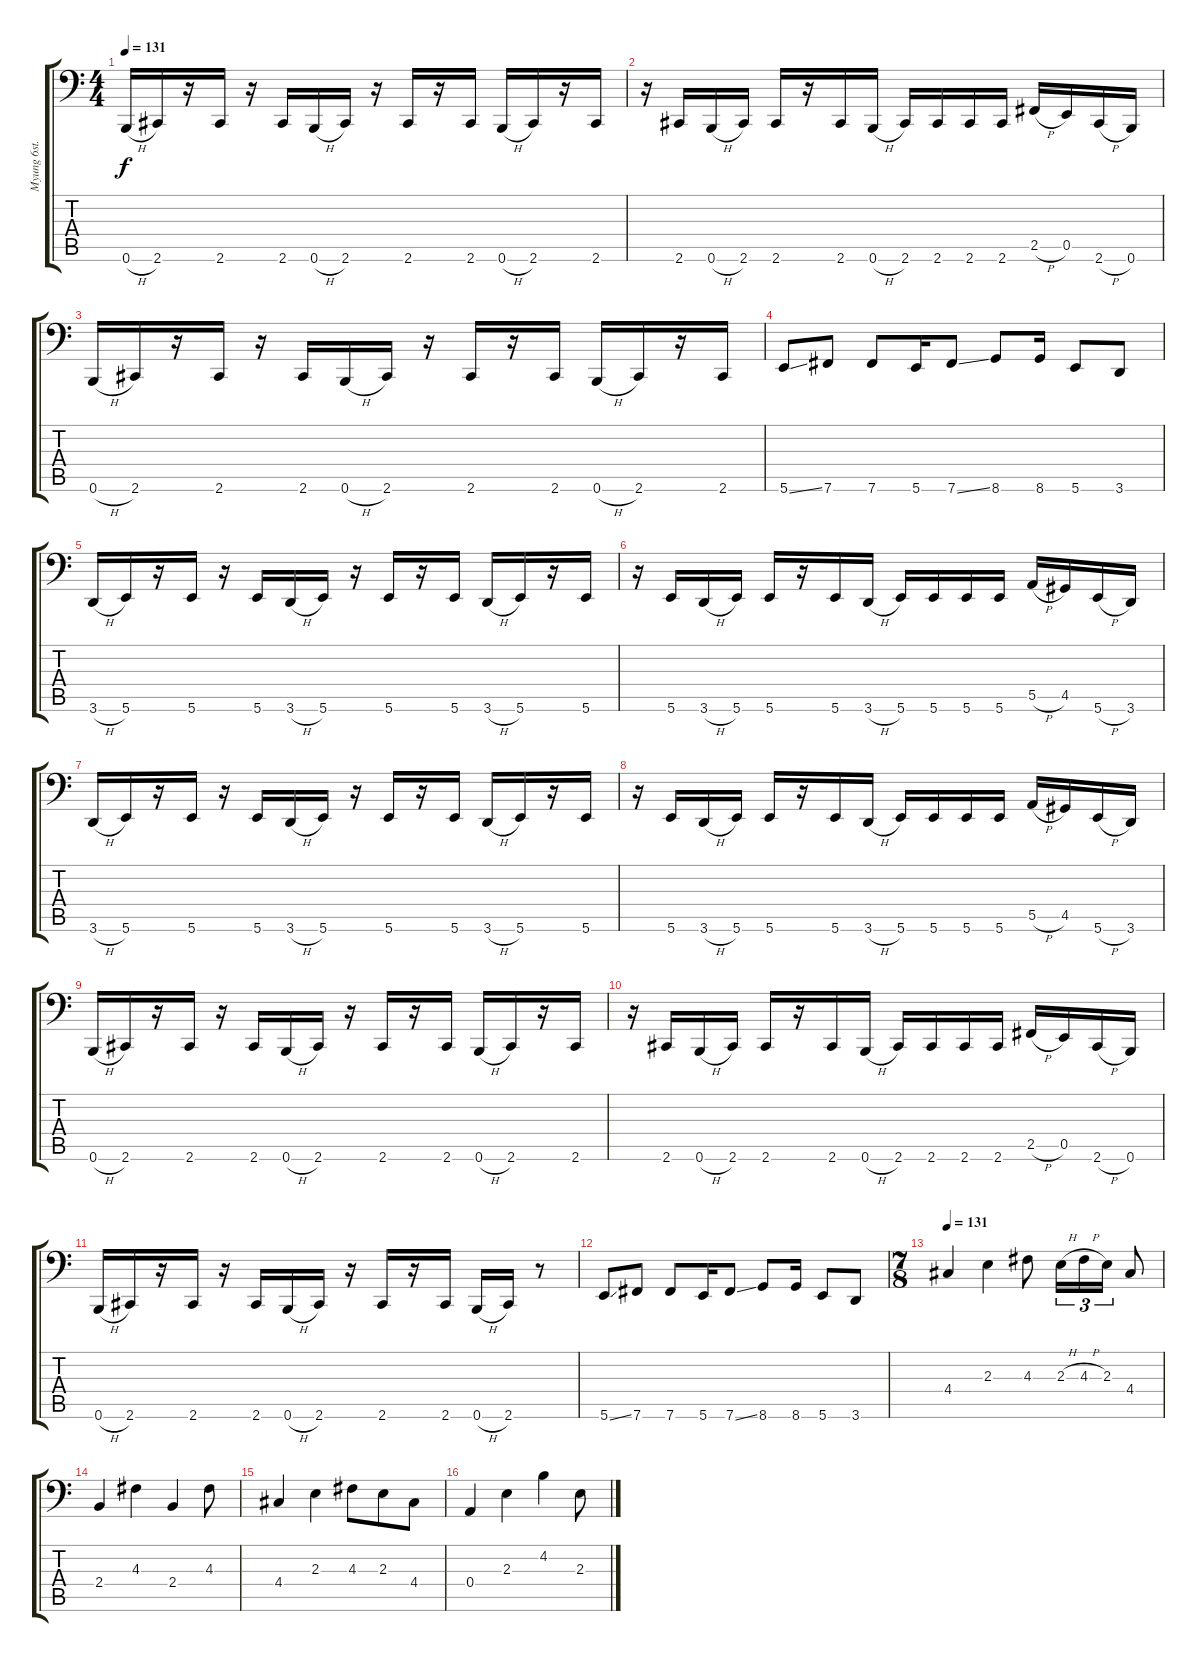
\track ("Myung 6st." "Myung 6st.") {instrument electricbasspick}
\staff {score tabs}
\tuning (C3 G2 D2 A1 E1 B0) {hide}
\ts (4 4)
\tempo 131
\clef f4
\ks c
0.6{h}.16{dy f} 2.6.16 r.16 2.6.16 r.16 2.6.16 0.6{h}.16 2.6.16 r.16 2.6.16 r.16 2.6.16 0.6{h}.16 2.6.16 r.16 2.6.16 |
r.16 2.6.16 0.6{h}.16 2.6.16 2.6.16 r.16 2.6.16 0.6{h}.16 2.6.16 2.6.16 2.6.16 2.6.16 2.5{h}.16 0.5.16 2.6{h}.16 0.6.16 |
0.6{h}.16 2.6.16 r.16 2.6.16 r.16 2.6.16 0.6{h}.16 2.6.16 r.16 2.6.16 r.16 2.6.16 0.6{h}.16 2.6.16 r.16 2.6.16 |
5.6{ss}.8 7.6.8 7.6.8 5.6.16 7.6{ss}.8 8.6.8 8.6.16 5.6.8 3.6.8 |
3.6{h}.16 5.6.16 r.16 5.6.16 r.16 5.6.16 3.6{h}.16 5.6.16 r.16 5.6.16 r.16 5.6.16 3.6{h}.16 5.6.16 r.16 5.6.16 |
r.16 5.6.16 3.6{h}.16 5.6.16 5.6.16 r.16 5.6.16 3.6{h}.16 5.6.16 5.6.16 5.6.16 5.6.16 5.5{h}.16 4.5.16 5.6{h}.16 3.6.16 |
3.6{h}.16 5.6.16 r.16 5.6.16 r.16 5.6.16 3.6{h}.16 5.6.16 r.16 5.6.16 r.16 5.6.16 3.6{h}.16 5.6.16 r.16 5.6.16 |
r.16 5.6.16 3.6{h}.16 5.6.16 5.6.16 r.16 5.6.16 3.6{h}.16 5.6.16 5.6.16 5.6.16 5.6.16 5.5{h}.16 4.5.16 5.6{h}.16 3.6.16 |
0.6{h}.16 2.6.16 r.16 2.6.16 r.16 2.6.16 0.6{h}.16 2.6.16 r.16 2.6.16 r.16 2.6.16 0.6{h}.16 2.6.16 r.16 2.6.16 |
r.16 2.6.16 0.6{h}.16 2.6.16 2.6.16 r.16 2.6.16 0.6{h}.16 2.6.16 2.6.16 2.6.16 2.6.16 2.5{h}.16 0.5.16 2.6{h}.16 0.6.16 |
0.6{h}.16 2.6.16 r.16 2.6.16 r.16 2.6.16 0.6{h}.16 2.6.16 r.16 2.6.16 r.16 2.6.16 0.6{h}.16 2.6.16 r.8 |
5.6{ss}.8 7.6.8 7.6.8 5.6.16 7.6{ss}.8 8.6.8 8.6.16 5.6.8 3.6.8 |
\ts (7 8)
\tempo 131
4.4.4 2.3.4 4.3.8 2.3{h}.16{tu (3 2)} 4.3{h}.16{tu (3 2)} 2.3.16{tu (3 2)} 4.4.8 |
2.4.4 4.3.4 2.4.4 4.3.8 |
4.4.4 2.3.4 4.3.8 2.3.8 4.4.8 |
0.4.4 2.3.4 4.2.4 2.3.8
